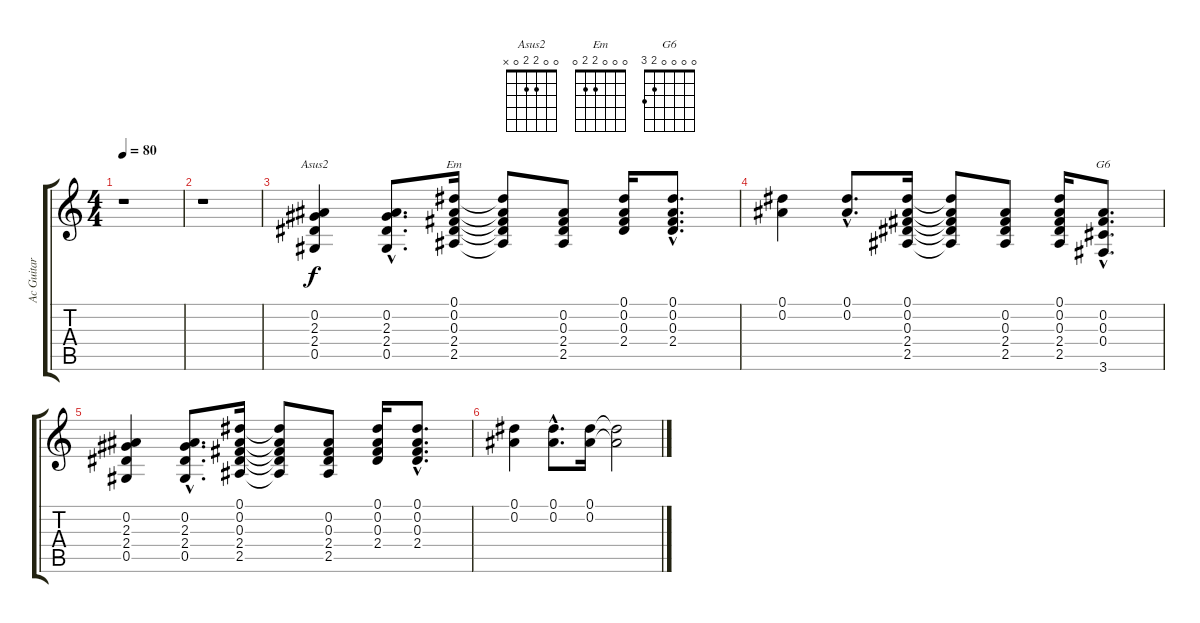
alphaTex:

\track ("Ac Guitar" "Ac Guitar") {instrument acousticguitarsteel}
\staff {score tabs}
\tuning (Eb4 Bb3 Gb3 Db3 Ab2 Eb2) {hide}
\chord ("Asus2" 0 0 2 2 0 x)
\chord ("Em" 0 0 0 2 2 0)
\chord ("G6" 0 0 0 0 2 3)
\ts (4 4)
\tempo 80
\clef g2
\ks c
r.1{dy f} |
r.1 |
(0.2 2.3 2.4 0.5).4{ch "Asus2"} (0.2{hac} 2.3{hac} 2.4{hac} 0.5{hac}).8{d} (0.1 0.2 0.3 2.4 2.5).16{ch "Em"} (0.1{t} 0.2{t} 0.3{t} 2.4{t} 2.5{t}).8 (0.2 0.3 2.4 2.5).8 (0.1 0.2 0.3 2.4).16 (0.1{hac} 0.2{hac} 0.3{hac} 2.4{hac}).8{d} |
(0.1 0.2).4 (0.1{hac} 0.2{hac}).8{d} (0.1 0.2 0.3 2.4 2.5).16 (0.1{t} 0.2{t} 0.3{t} 2.4{t} 2.5{t}).8 (0.2 0.3 2.4 2.5).8 (0.1 0.2 0.3 2.4 2.5).16 (0.2{hac} 0.3{hac} 0.4{hac} 3.6{hac}).8{d ch "G6"} |
(0.2 2.3 2.4 0.5).4 (0.2{hac} 2.3{hac} 2.4{hac} 0.5{hac}).8{d} (0.1 0.2 0.3 2.4 2.5).16 (0.1{t} 0.2{t} 0.3{t} 2.4{t} 2.5{t}).8 (0.2 0.3 2.4 2.5).8 (0.1 0.2 0.3 2.4).16 (0.1{hac} 0.2{hac} 0.3{hac} 2.4{hac}).8{d} |
(0.1 0.2).4 (0.1{hac} 0.2{hac}).8{d} (0.1 0.2).16 (0.1{t} 0.2{t}).2
